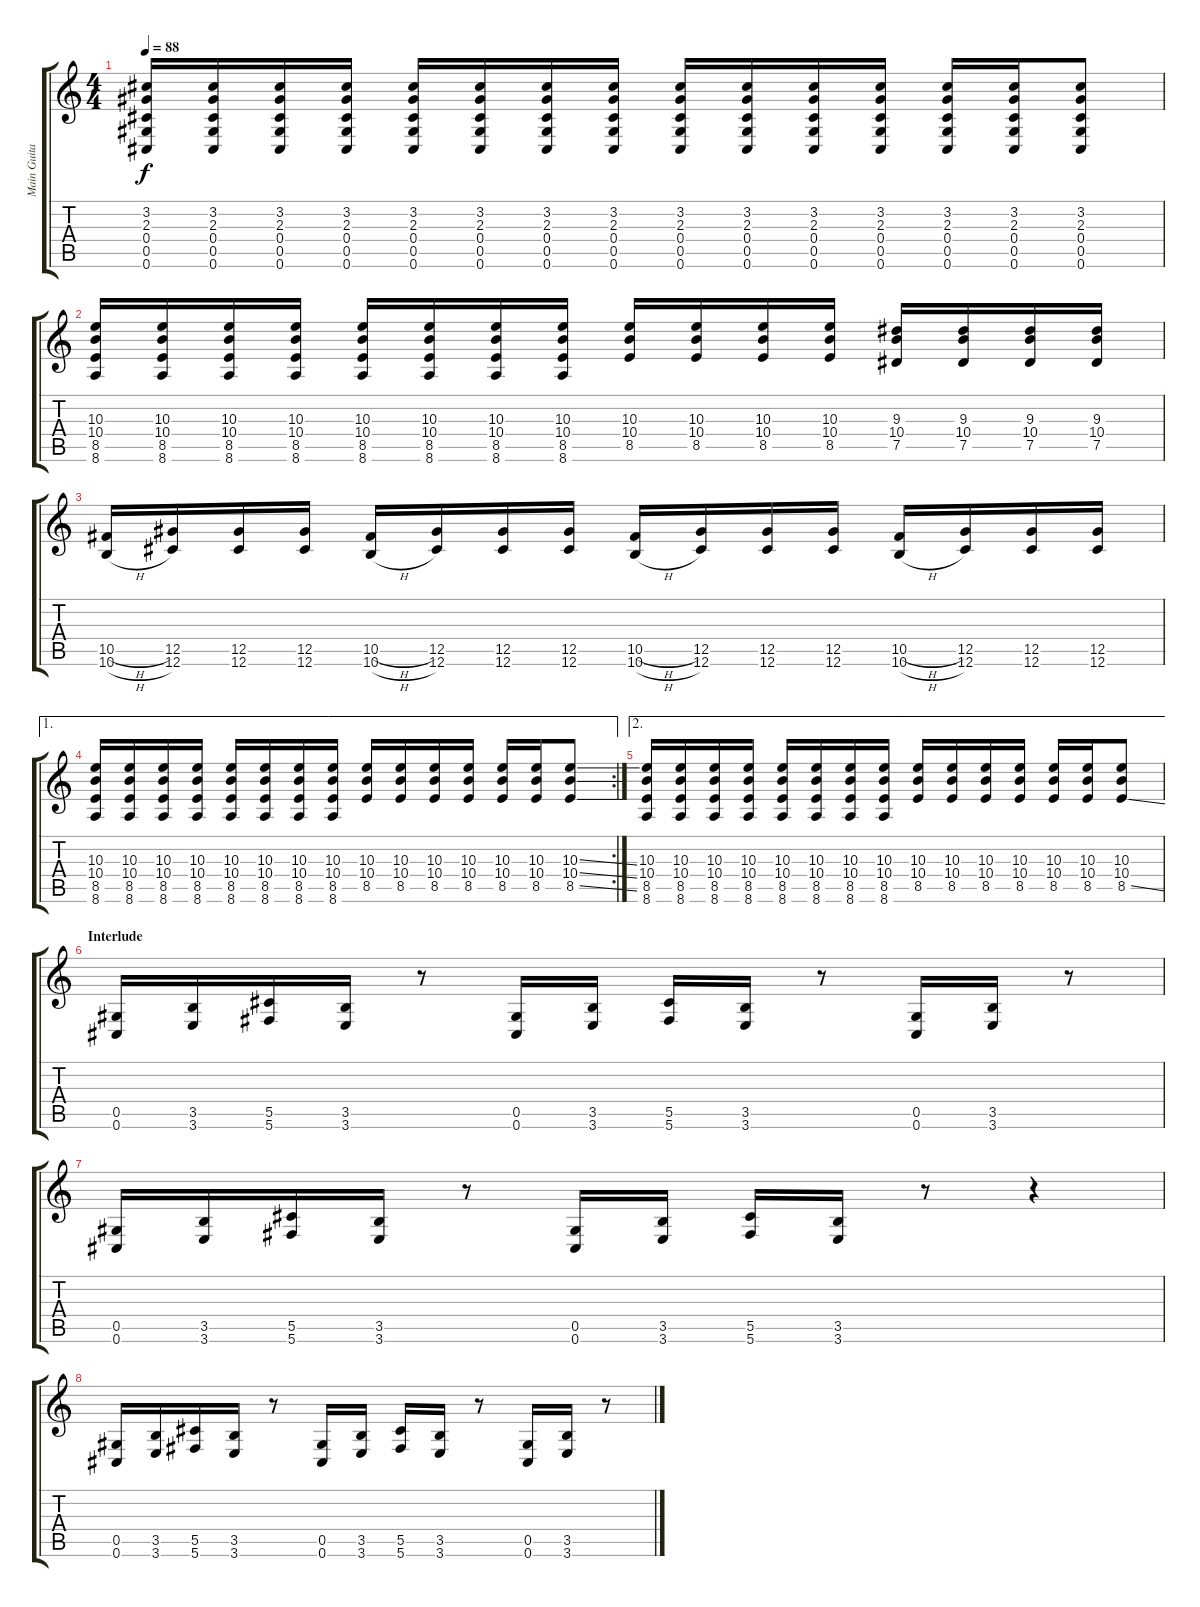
\track ("Main Guitar" "Main Guita") {instrument distortionguitar}
\staff {score tabs}
\tuning (Eb4 Bb3 Gb3 Db3 Ab2 Db2) {hide}
\ts (4 4)
\tempo 88
\clef g2
\ks c
(3.2 2.3 0.4 0.5 0.6).16{dy f} (3.2 2.3 0.4 0.5 0.6).16 (3.2 2.3 0.4 0.5 0.6).16 (3.2 2.3 0.4 0.5 0.6).16 (3.2 2.3 0.4 0.5 0.6).16 (3.2 2.3 0.4 0.5 0.6).16 (3.2 2.3 0.4 0.5 0.6).16 (3.2 2.3 0.4 0.5 0.6).16 (3.2 2.3 0.4 0.5 0.6).16 (3.2 2.3 0.4 0.5 0.6).16 (3.2 2.3 0.4 0.5 0.6).16 (3.2 2.3 0.4 0.5 0.6).16 (3.2 2.3 0.4 0.5 0.6).16 (3.2 2.3 0.4 0.5 0.6).16 (3.2 2.3 0.4 0.5 0.6).8 |
(10.3 10.4 8.5 8.6).16 (10.3 10.4 8.5 8.6).16 (10.3 10.4 8.5 8.6).16 (10.3 10.4 8.5 8.6).16 (10.3 10.4 8.5 8.6).16 (10.3 10.4 8.5 8.6).16 (10.3 10.4 8.5 8.6).16 (10.3 10.4 8.5 8.6).16 (10.3 10.4 8.5).16 (10.3 10.4 8.5).16 (10.3 10.4 8.5).16 (10.3 10.4 8.5).16 (9.3 10.4 7.5).16 (9.3 10.4 7.5).16 (9.3 10.4 7.5).16 (9.3 10.4 7.5).16 |
(10.5{h} 10.6{h}).16 (12.5 12.6).16 (12.5 12.6).16 (12.5 12.6).16 (10.5{h} 10.6{h}).16 (12.5 12.6).16 (12.5 12.6).16 (12.5 12.6).16 (10.5{h} 10.6{h}).16 (12.5 12.6).16 (12.5 12.6).16 (12.5 12.6).16 (10.5{h} 10.6{h}).16 (12.5 12.6).16 (12.5 12.6).16 (12.5 12.6).16 |
\ae 1
\rc 2
(10.3 10.4 8.5 8.6).16 (10.3 10.4 8.5 8.6).16 (10.3 10.4 8.5 8.6).16 (10.3 10.4 8.5 8.6).16 (10.3 10.4 8.5 8.6).16 (10.3 10.4 8.5 8.6).16 (10.3 10.4 8.5 8.6).16 (10.3 10.4 8.5 8.6).16 (10.3 10.4 8.5).16 (10.3 10.4 8.5).16 (10.3 10.4 8.5).16 (10.3 10.4 8.5).16 (10.3 10.4 8.5).16 (10.3 10.4 8.5).16 (10.3{ss} 10.4{ss} 8.5{ss}).8 |
\ae 2
(10.3 10.4 8.5 8.6).16 (10.3 10.4 8.5 8.6).16 (10.3 10.4 8.5 8.6).16 (10.3 10.4 8.5 8.6).16 (10.3 10.4 8.5 8.6).16 (10.3 10.4 8.5 8.6).16 (10.3 10.4 8.5 8.6).16 (10.3 10.4 8.5 8.6).16 (10.3 10.4 8.5).16 (10.3 10.4 8.5).16 (10.3 10.4 8.5).16 (10.3 10.4 8.5).16 (10.3 10.4 8.5).16 (10.3 10.4 8.5).16 (10.3 10.4 8.5{ss}).8 |
\section ("" "Interlude")
(0.5 0.6).16 (3.5 3.6).16 (5.5 5.6).16 (3.5 3.6).16 r.8 (0.5 0.6).16 (3.5 3.6).16 (5.5 5.6).16 (3.5 3.6).16 r.8 (0.5 0.6).16 (3.5 3.6).16 r.8 |
(0.5 0.6).16 (3.5 3.6).16 (5.5 5.6).16 (3.5 3.6).16 r.8 (0.5 0.6).16 (3.5 3.6).16 (5.5 5.6).16 (3.5 3.6).16 r.8 r.4 |
(0.5 0.6).16 (3.5 3.6).16 (5.5 5.6).16 (3.5 3.6).16 r.8 (0.5 0.6).16 (3.5 3.6).16 (5.5 5.6).16 (3.5 3.6).16 r.8 (0.5 0.6).16 (3.5 3.6).16 r.8
